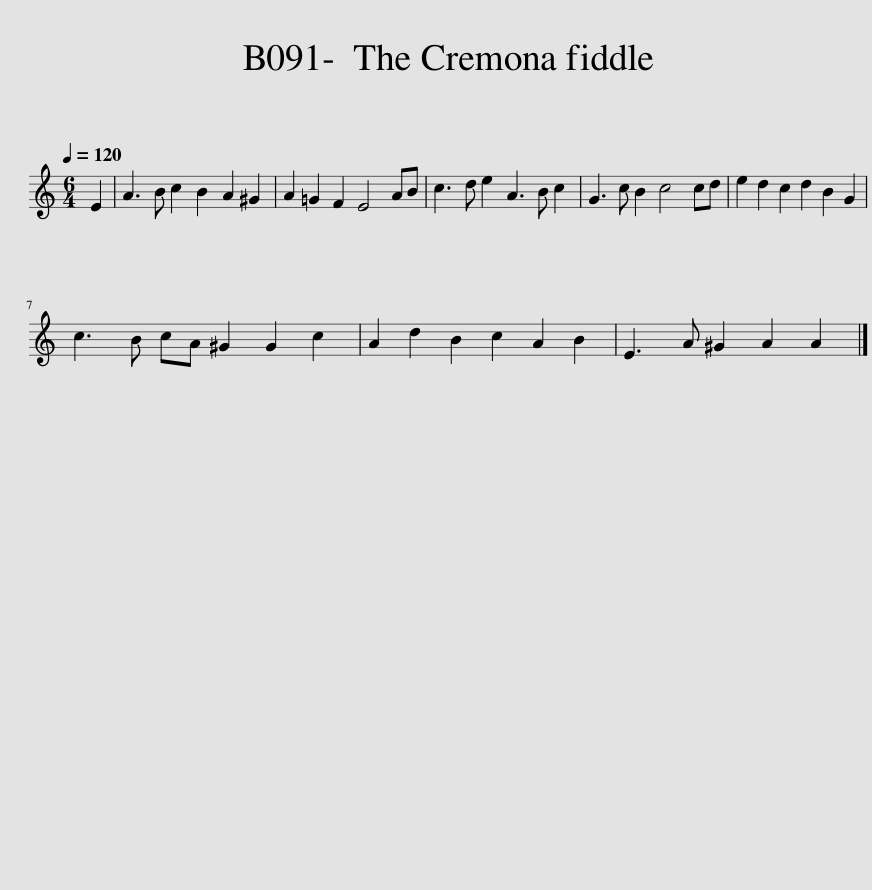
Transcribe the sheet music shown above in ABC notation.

X:1
L:1/8
Q:1/4=120
M:6/4
I:linebreak $
K:C
V:1 treble
V:1
 E2 | A3 B c2 B2 A2 ^G2 | A2 =G2 F2 E4 AB | c3 d e2 A3 B c2 | G3 c B2 c4 cd | %5
 e2 d2 c2 d2 B2 G2 |$ c3 B cA ^G2 G2 c2 | A2 d2 B2 c2 A2 B2 | E3 A ^G2 A2 A2 |] %9
